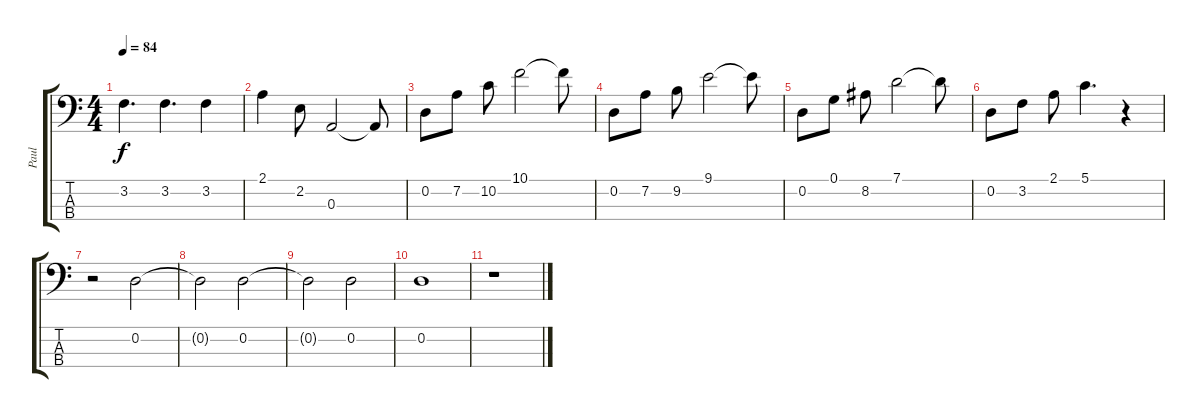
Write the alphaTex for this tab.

\track ("Paul" "Paul") {instrument acousticbass}
\staff {score tabs}
\tuning (G2 D2 A1 E1) {hide}
\ts (4 4)
\tempo 84
\clef f4
\ks c
3.2.4{d dy f} 3.2.4{d} 3.2.4 |
2.1.4 2.2.8 0.3.2 0.3{t}.8 |
0.2.8 7.2.8 10.2.8 10.1.2 10.1{t}.8 |
0.2.8 7.2.8 9.2.8 9.1.2 9.1{t}.8 |
0.2.8 0.1.8 8.2.8 7.1.2 7.1{t}.8 |
0.2.8 3.2.8 2.1.8 5.1.4{d} r.4 |
r.2 0.2.2 |
0.2{t}.2 0.2.2 |
0.2{t}.2 0.2.2 |
0.2.1 |
r.1
